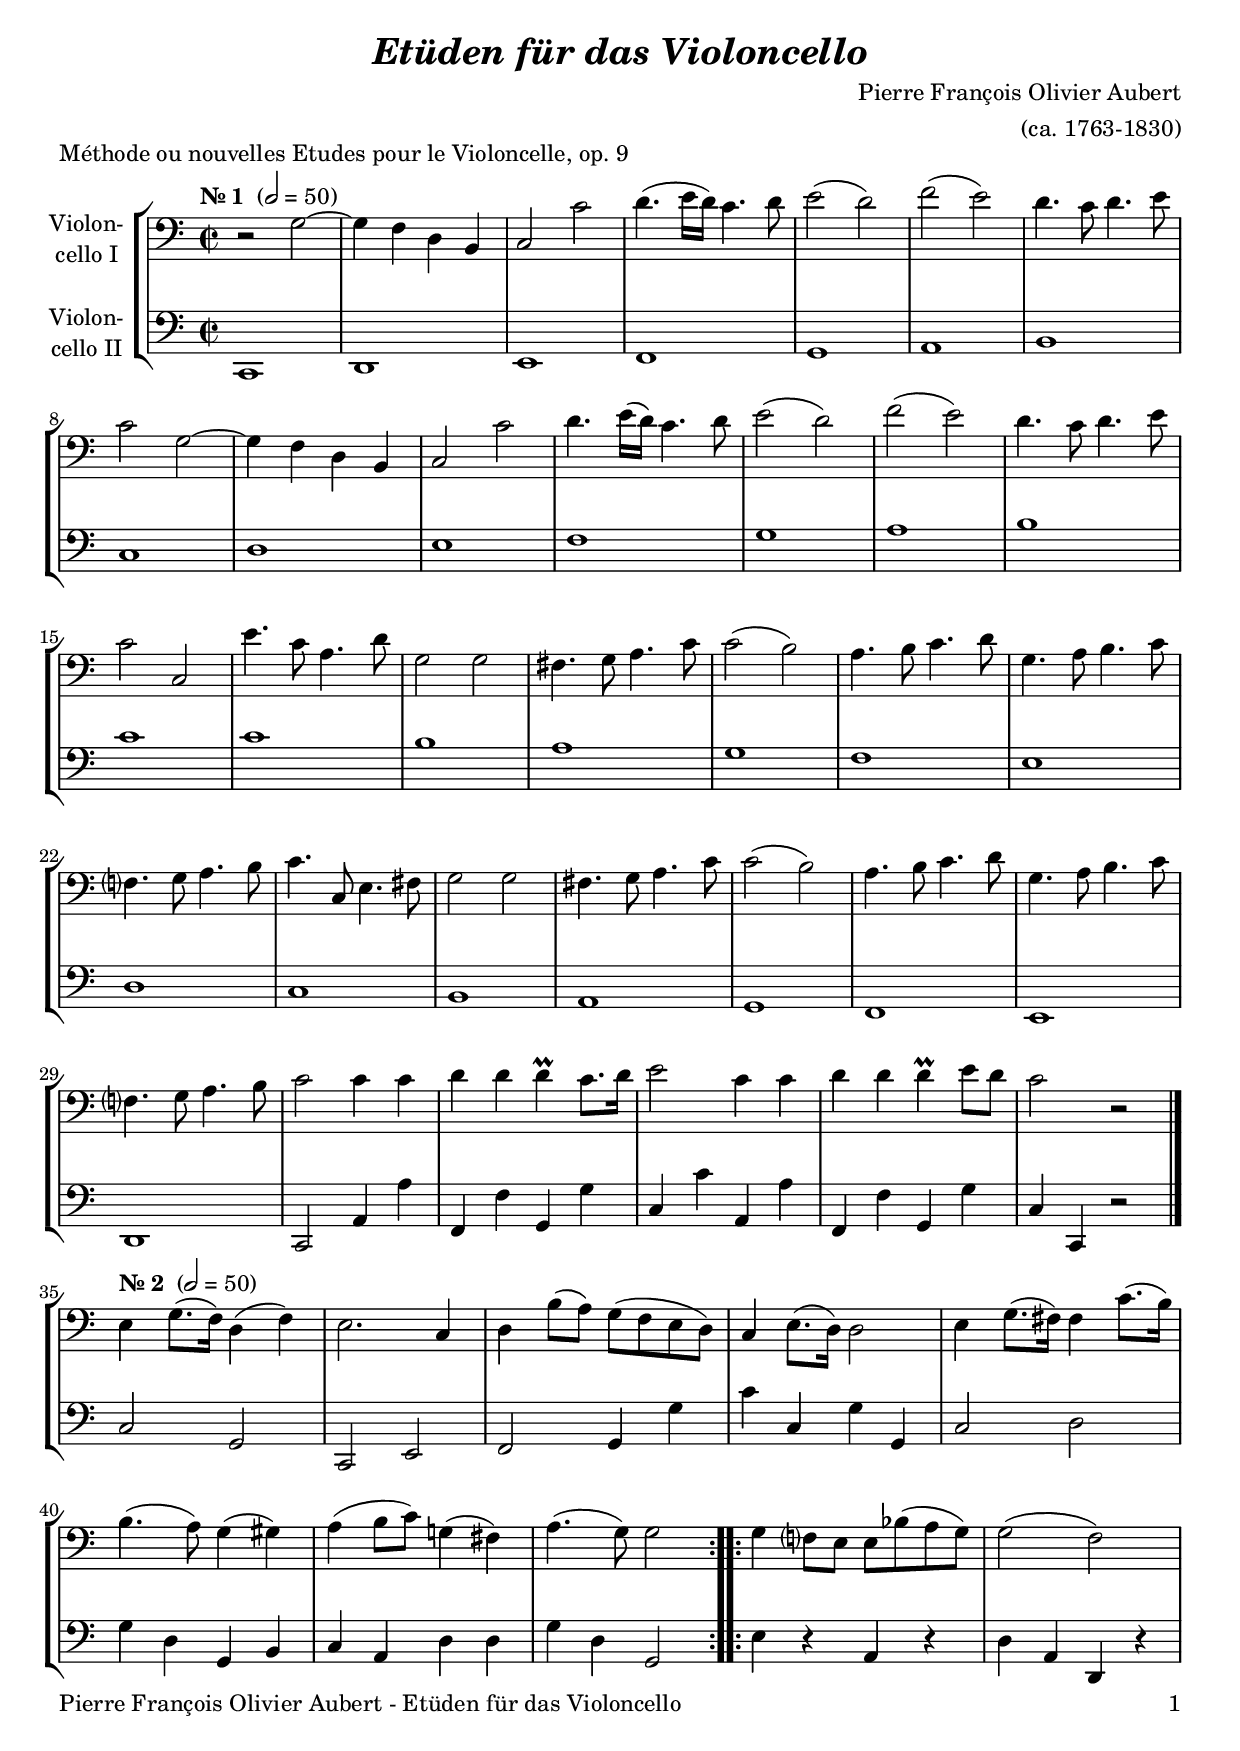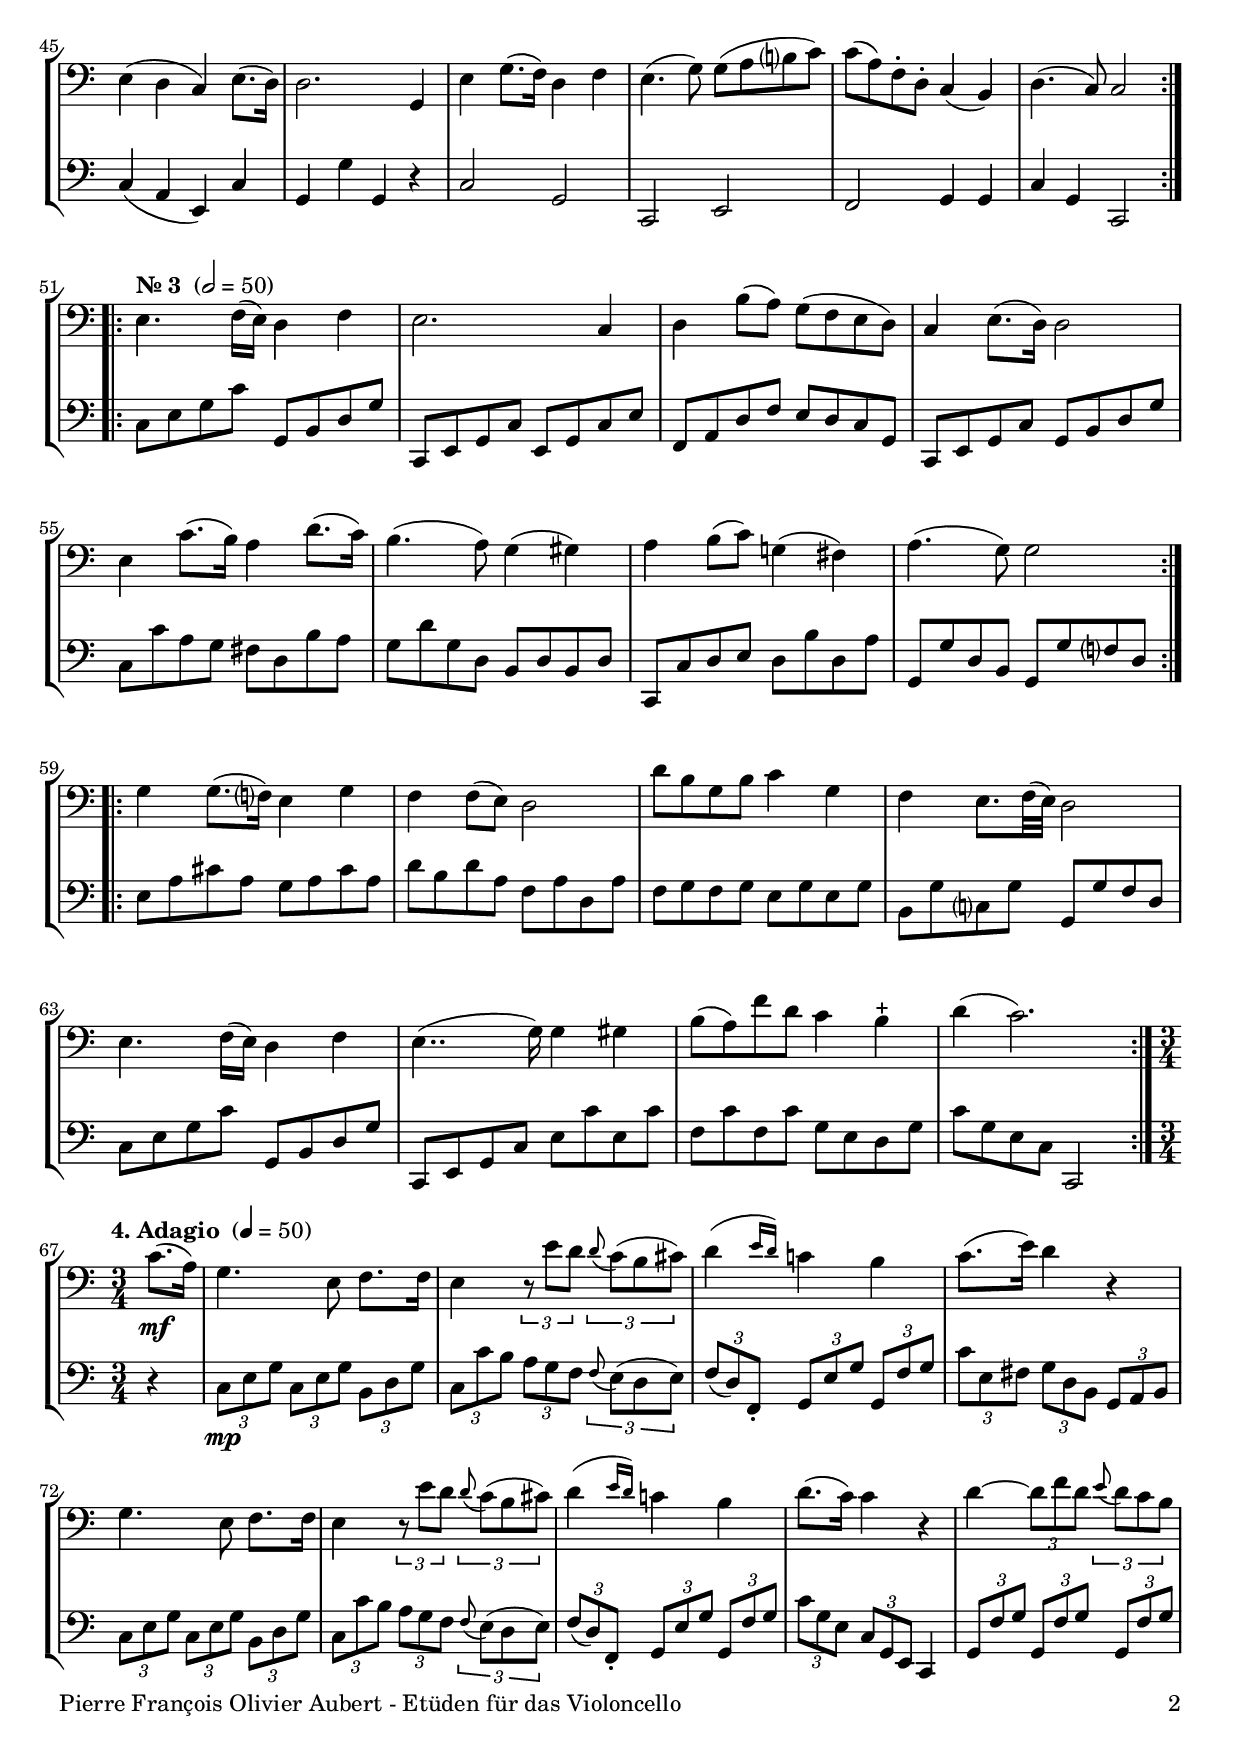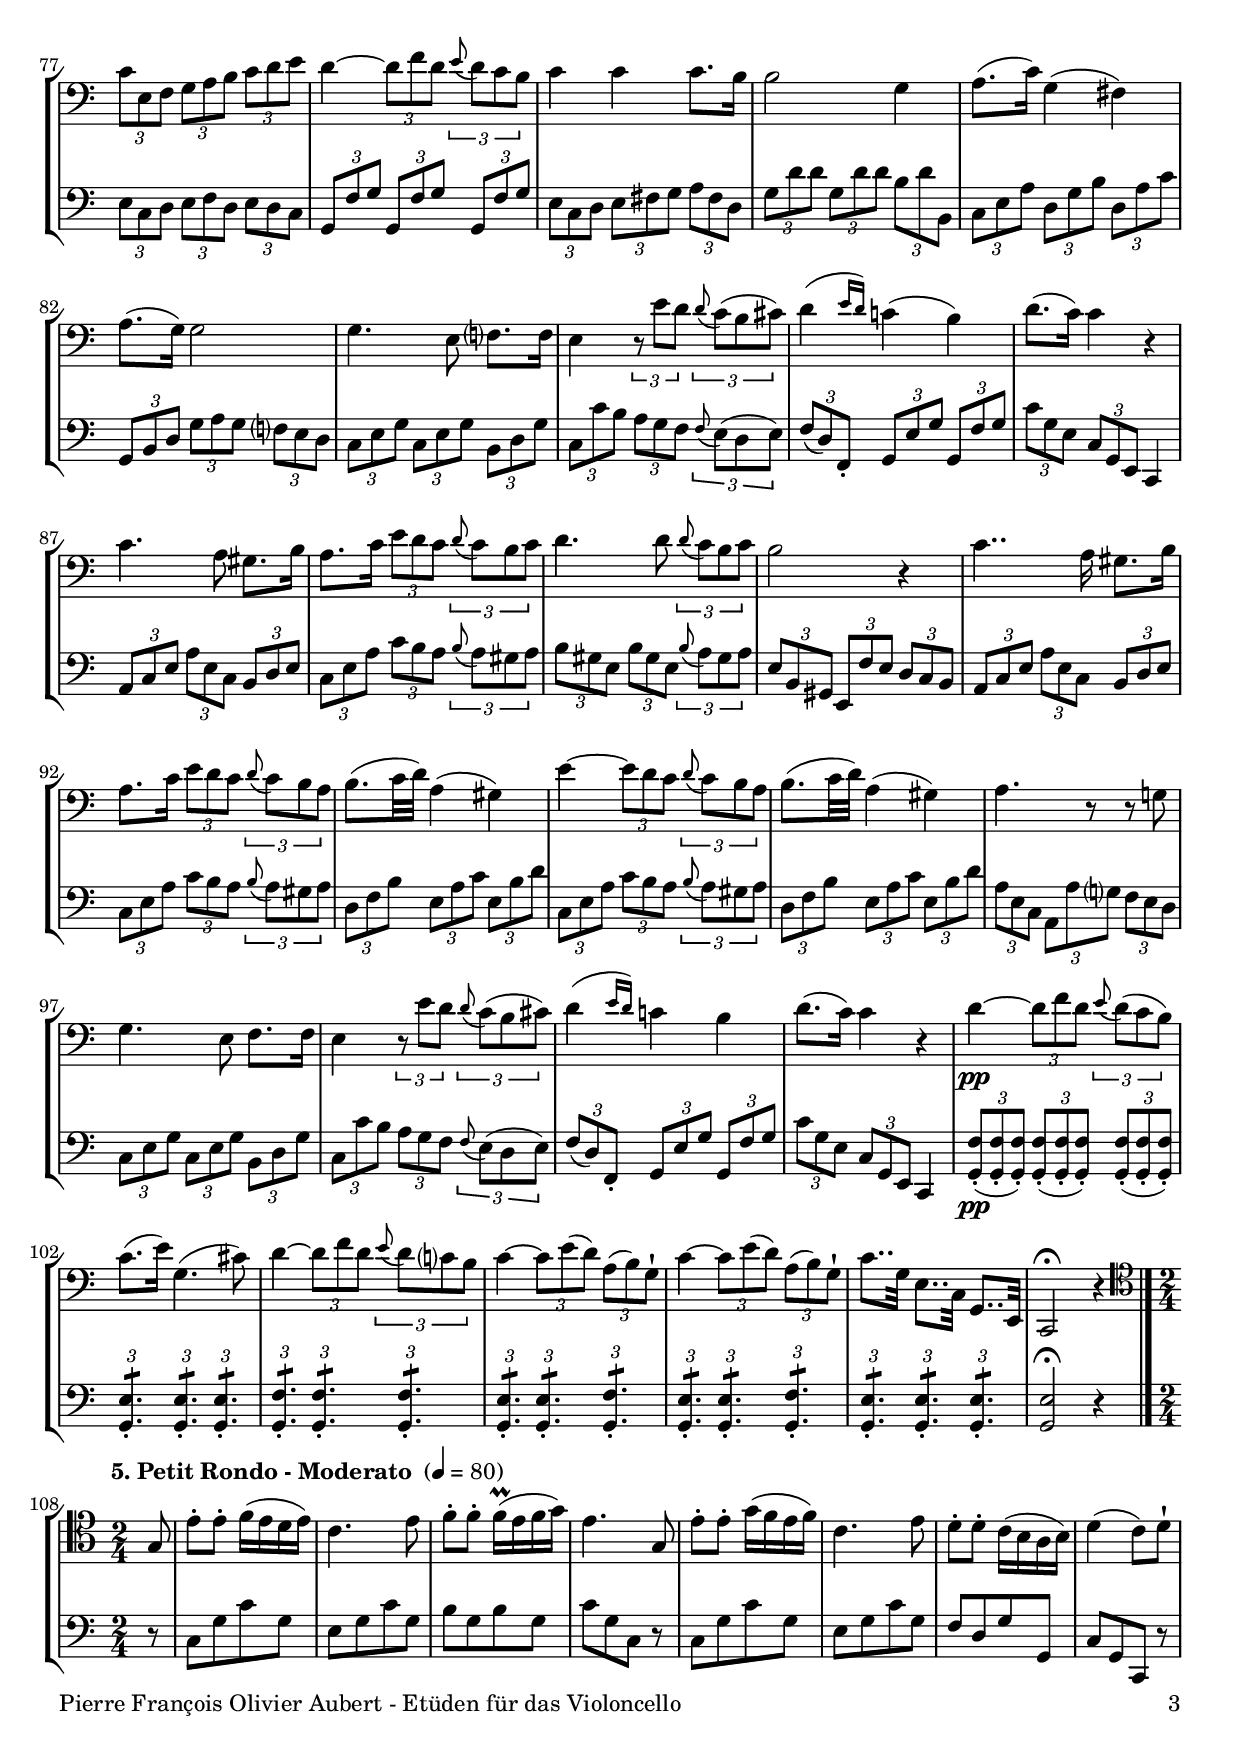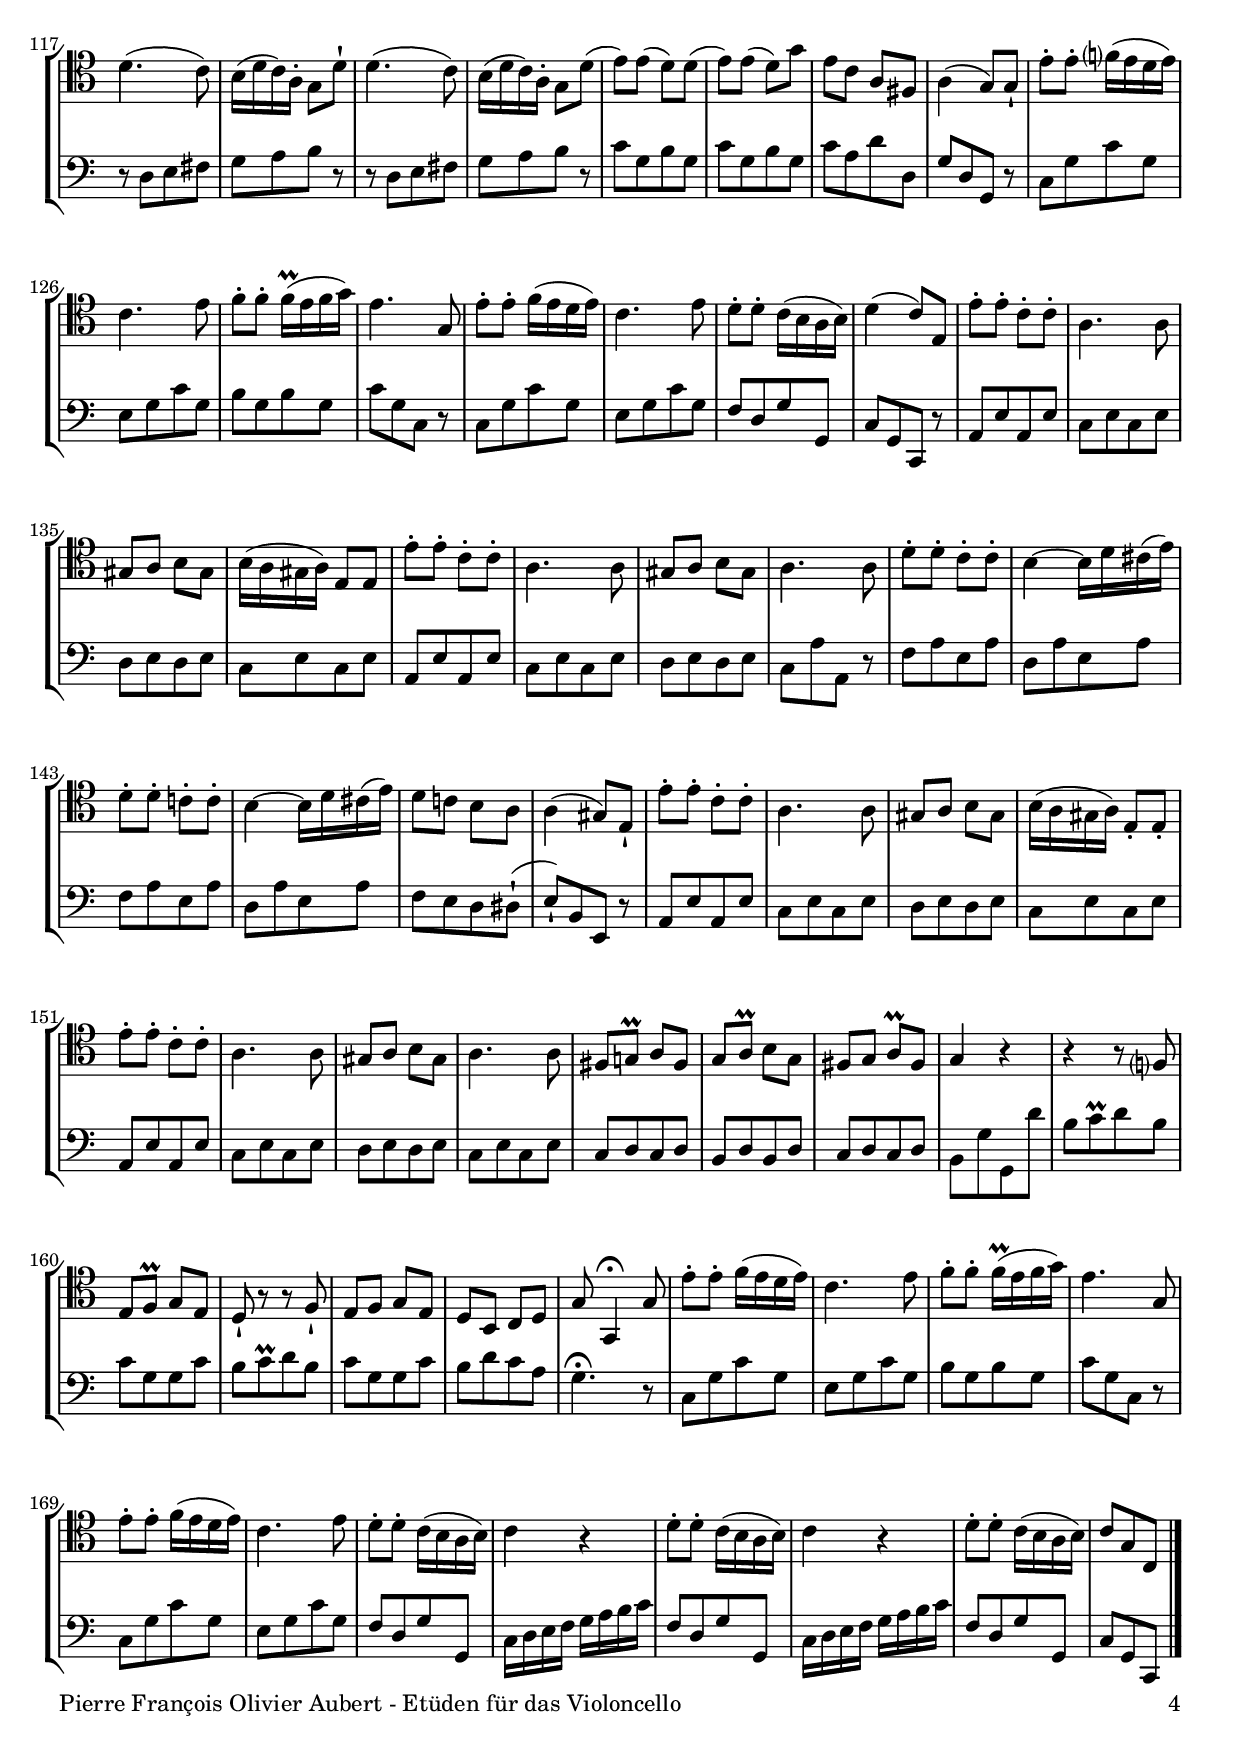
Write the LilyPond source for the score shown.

\version "2.18.2"
\include "deutsch.ly"
  
#(set-global-staff-size 20)

\header {
  title     = \markup \bold \italic "Etüden für das Violoncello"
  composer  = "Pierre François Olivier Aubert"
  arranger  = "(ca. 1763-1830)"
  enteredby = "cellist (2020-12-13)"
  piece     = "Méthode ou nouvelles Etudes pour le Violoncelle, op. 9"
}

voiceconsts = {
  \key c \major
  \time 2/2
  \clef "bass"
%  \numericTimeSignature
  % Set default beaming for all staves
%  \set Timing.beamExceptions = #'()
%  \set Timing.baseMoment     = #(ly:make-moment 1 4)
%  \set Timing.beatStructure  = #'(1 1 1)
}

micl = "clarinet"
mifl = "flute"
miob = "oboe"
mifh = "french horn"
misx = "tenor sax"
mist = "string ensemble 1"
miba = "cello"

introa = {        \tempo "Nr. 1 "                     2=50 }
introb = { \break \tempo "Nr. 2 "                     2=50 }
introc = { \break \tempo "Nr. 3 "                     2=50 }
introd = { \break \tempo "4. Adagio "                 4=50 \time 3/4 }
introe = { \break \tempo "5. Petit Rondo - Moderato " 4=80 \time 2/4 }

va = \relative c' {
  \voiceconsts

  \introa
  r2 g~
  g4 f d h
  c2 c'
  d4.( e16 d) c4. d8
  e2( d)
  f( e)
  d4. c8 d4. e8
  c2 g~
  g4 f d h
  c2 c'
  d4. e16( d) c4. d8

  e2( d)
  f( e)
  d4. c8 d4. e8
  c2 c,
  e'4. c8 a4. d8
  g,2 g
  fis4. g8 a4. c8
  c2( h)
  a4. h8 c4. d8
  g,4. a8 h4. c8
  f,?4. g8 a4. h8
  c4. c,8 e4. fis8

  g2 g
  fis4. g8 a4. c8
  c2( h)
  a4. h8 c4. d8
  g,4. a8 h4. c8
  f,?4. g8 a4. h8
  c2 c4 c
  d d d\prall c8. d16
  e2 c4 c
  d d d\prall e8 d
  c2 r \bar "|."

  \introb
  \repeat volta 2 {
    e,4 g8.( f16) d4( f)
    e2. c4
    d h'8( a) g( f e d)
    c4 e8.( d16) d2
    e4 g8.( fis16) fis4 c'8.( h16)
    h4.( a8) g4( gis)
    a( h8 c) g!4( fis)

    a4.( g8) g2
  }
  \repeat volta 2 {
    g4 f?8 e e b'( a g)
    g2( f)
    e4( d c) e8.( d16)
    d2. g,4
    e' g8.( f16) d4 f
    e4.( g8) g( a h? c)
    c( a) f-. d-. c4( h)
    d4.( c8) c2
  }

  \introc
  \repeat volta 2 {
    e4. f16( e) d4 f
    e2. c4
    d h'8( a) g( f e d)
    c4 e8.( d16) d2

    e4 c'8.( h16) a4 d8.( c16)
    h4.( a8) g4( gis)
    a h8( c) g!4( fis)
    a4.( g8) g2
  }
  \repeat volta 2 {
    g4 g8.( f?16) e4 g
    f f8( e) d2

    d'8 h g h c4 g
    f e8. f32( e) d2
    e4. f16( e) d4 f
    e4..( g16) g4 gis
    h8( a) f' d c4 h-+
    d( c2.)
  }

  \introd
  \partial 4 c8.(\mf a16)
  g4. e8 f8. f16
  e4 \tuplet 3/2 4 { r8 e' d \appoggiatura d c( h cis) }
  \afterGrace d4( { e16[ d]) } c!4 h
  c8.( e16) d4 r
  g,4. e8 f8. f16

  e4 \tuplet 3/2 4 { r8 e' d \appoggiatura d c( h cis) }
  \afterGrace d4( { e16[ d]) } c!4 h
  d8.( c16) c4 r
  d4~ \tuplet 3/2 4 {
    d8 f d \appoggiatura e d c h
    c e, f g a h c d e
  }
  d4~ \tuplet 3/2 4 { d8 f d \appoggiatura e d c h }
  c4 c c8. h16

  h2 g4
  a8.( c16) g4( fis)
  a8.( g16) g2
  g4. e8 f?8. f16
  e4 \tuplet 3/2 4 { r8 e' d \appoggiatura d c( h cis) }
  \afterGrace d4( { e16[ d]) } c!4( h)
  d8.( c16) c4 r

  c4. a8 gis8. h16
  a8. c16 \tuplet 3/2 4 { e8 d c \appoggiatura d c h c }
  d4. d8 \tuplet 3/2 4 { \appoggiatura d c h c }
  h2 r4
  c4.. a16 gis8. h16
  a8. c16 \tuplet 3/2 4 { e8 d c \appoggiatura d c h a }

  h8.( c32 d) a4( gis)
  e'~ \tuplet 3/2 4 { e8 d c \appoggiatura d c h a }
  h8.( c32 d) a4( gis)
  a4. r8 r g!8
  g4. e8 f8. f16
  e4 \tuplet 3/2 4 { r8 e' d \appoggiatura d c( h cis) }
  \afterGrace d4( { e16[ d]) } c!4 h

  d8.( c16) c4 r
  d4~\pp \tuplet 3/2 4 { d8 f d \appoggiatura e d( c h) }
  c8.( e16) g,4.( cis8)
  d4~ \tuplet 3/2 4 { d8 f d \appoggiatura e d c? h }
  c4~ \tuplet 3/2 4 { c8 e( d) a( h) g-! }
  c4~ \tuplet 3/2 4 { c8 e( d) a( h) g-! }
  c8.. g32 e8.. c32 g8.. e32
  c2\fermata r4 \bar "|."

  \introe
  \partial 8 \clef "tenor" g''8
  e'-. e-. f16( e d e)
  c4. e8
  f-. f-. f16(\prall e f g)
  e4. g,8
  e'-. e-. g16( f e f)

  c4. e8
  d-. d-. c16( h a h)
  d4( c8) d-!
  d4.( c8)
  h16( d c) a-. g8 d'-!
  d4.( c8)
  h16( d c) a-. g8 d'(
  e) e( d) d(

  e) e( d) g
  e c a fis
  a4( g8) g-!
  e'-. e-. f?16( e d e)
  c4. e8
  f-. f-. f16(\prall e f g)
  e4. g,8
  e'-. e-. f16( e d e)

  c4. e8
  d-. d-. c16( h a h)
  d4( c8) e,
  e'-. e-. c-. c-.
  a4. a8
  gis a h gis
  h16( a gis a) e8 e
  e'-. e-. c-. c-.
  a4. a8

  gis a h gis
  a4. a8
  d-. d-. c-. c-.
  h4~ h16 d cis( e)
  d8-. d-. c!-. c-.
  h4~ h16 d cis( e)
  d8 c! h a
  a4( gis8) e-!

  e'-. e-. c-. c-.
  a4. a8
  gis a h gis
  h16( a gis a) e8-. e-.
  e'-. e-. c-. c-.
  a4. a8
  gis a h gis
  a4. a8

  fis g!\prall a fis
  g a\prall h g
  fis g a\prall fis
  g4 r
  r r8 f?
  e f\prall g e
  d-! r r f-!
  e f g e
  d h c d

  g g,4\fermata g'8
  e'-. e-. f16( e d e)
  c4. e8
  f-. f-. f16(\prall e f g)
  e4. g,8
  e'-. e-. f16( e d e)
  c4. e8
  d-. d-. c16( h a h)

  c4 r
  d8-. d-. c16( h a h)
  c4 r
  d8-. d-. c16( h a h)
  \partial 4. c8[ g c,] \bar "|."
}

vb = \relative c, {
  \voiceconsts

  \introa
  c1
  d
  e
  f
  g
  a
  h
  c
  d
  e
  f

  g
  a
  h
  c
  c
  h
  a
  g
  f
  e
  d
  c

  h
  a
  g
  f
  e
  d
  c2 a'4 a'
  f, f' g, g'
  c, c' a, a'
  f, f' g, g'
  c, c, r2 \bar "|."

  \introb
  \repeat volta 2 {
    c'2 g
    c, e
    f g4 g'
    c c, g' g,
    c2 d
    g4 d g, h
    c a d d

    g d g,2
  }
  \repeat volta 2 {
    e'4 r a, r
    d a d, r
    c'( a e) c'
    g g' g, r
    c2 g
    c, e
    f g4 g
    c g c,2
  }

  \introc
  \repeat volta 2 {
    c'8 e g c g, h d g
    c,, e g c e, g c e
    f, a d f e d c g
    c, e g c g h d g

    c, c' a g fis d h' a
    g d' g, d h d h d
    c, c' d e d h' d, a'
    g, g' d h g g' f? d
  }
  \repeat volta 2 {
    e a cis a g a cis a
    d h d a f a d, a'

    f g f g e g e g
    h, g' c,? g' g, g' f d
    c e g c g, h d g
    c,, e g c e c' e, c'
    f, c' f, c' g e d g
    c g e c c,2
  }

  \introd
  \partial 4 r4
  \tuplet 3/2 4 {
    c'8\mp e g c, e g h, d g
    c, c' h a g f \appoggiatura f e( d e)
    f( d) f,-. g e' g g, f' g
    c e, fis g d h g a h
    c e g c, e g h, d g

    c, c' h a g f \appoggiatura f e( d e)
    f( d) f,-. g e' g g, f' g
    c g e c g e } c4
  \tuplet 3/2 4 {
    g'8 f' g g, f' g g, f' g
    e c d e f d e d c
    g f' g g, f' g g, f' g
    e c d e fis g a fis d

    g d' d g, d' d h d h,
    c e a d, g h d, a' c
    g, h d g a g f? e d
    c e g c, e g h, d g
    c, c' h a g f \appoggiatura f e( d e)
    f( d) f,-. g e' g g, f' g
    c g e c g e } c4

  \tuplet 3/2 4 {
    a'8 c e a e c h d e
    c e a c h a \appoggiatura h a gis a
    h gis e h' gis e \appoggiatura h' a gis a
    e h gis e f' e d c h
    a c e a e c h d e
    c e a c h a \appoggiatura h a gis a

    d, f h e, a c e, h' d
    c, e a c h a \appoggiatura h a gis a
    d, f h e, a c e, h' d
    a e c a a' g? f e d
    c e g c, e g h, d g
    c, c' h a g f \appoggiatura f e( d e)
    f( d) f,-. g e' g g, f' g

    c g e c g e } c4
  \tuplet 3/2 4 {
    <g' f'>8(-.\pp <g f'>-. <g f'>)-. <g f'>(-. <g f'>-. <g f'>)-. <g f'>(-. <g f'>-. <g f'>)-.
    \repeat tremolo 3 <g e'>-. \repeat tremolo 3 <g e'>-. \repeat tremolo 3 <g e'>-.
    \repeat tremolo 3 <g f'>-. \repeat tremolo 3 <g f'>-. \repeat tremolo 3 <g f'>-.
    \repeat tremolo 3 <g e'>-. \repeat tremolo 3 <g e'>-. \repeat tremolo 3 <g f'>-.
    \repeat tremolo 3 <g e'>-. \repeat tremolo 3 <g e'>-. \repeat tremolo 3 <g f'>-.
    \repeat tremolo 3 <g e'>-. \repeat tremolo 3 <g e'>-. \repeat tremolo 3 <g e'>-.
  }
  <g e'>2\fermata r4 \bar "|."

  \introe
  \partial 8 r8
  c[ g' c g]
  e[ g c g]
  h[ g h g]
  c[ g c,] r
  c[ g' c g]

  e[ g c g]
  f[ d g g,]
  c[ g c,] r
  r d'[ e fis]
  g[ a h] r
  r d,[ e fis]
  g[ a h] r
  c[ g h g]

  c[ g h g]
  c[ a d d,]
  g[ d g,] r
  c[ g' c g]
  e[ g c g]
  h[ g h g]
  c[ g c,] r
  c[ g' c g]

  e[ g c g]
  f[ d g g,]
  c[ g c,] r
  a'[ e' a, e']
  c[ e c e]
  d[ e d e]
  c[ e c e]
  a,[ e' a, e']
  c[ e c e]

  d[ e d e]
  c[ a' a,] r
  f'[ a e a]
  d,[ a' e a]
  f[ a e a]
  d,[ a' e a]
  f[ e d dis](-!
  e)[-! h e,] r

  a[ e' a, e']
  c[ e c e]
  d[ e d e]
  c[ e c e]
  a,[ e' a, e']
  c[ e c e]
  d[ e d e]
  c[ e c e]

  c[ d c d]
  h[ d h d]
  c[ d c d]
  h[ g' g, d'']
  h[ c\prall d h]
  c[ g g c]
  h[ c\prall d h]
  c[ g g c]
  h[ d c a]

  g4.\fermata r8
  c,[ g' c g]
  e[ g c g]
  h[ g h g]
  c[ g c,] r
  c[ g' c g]
  e[ g c g]
  f[ d g g,]

  c16 d e f g a h c
  f,8[ d g g,]
  c16 d e f g a h c
  f,8[ d g g,]
  \partial 4. c[ g c,] \bar "|."
}


music = \new StaffGroup <<
      \new Staff {
	\set Staff.midiInstrument = \miba
	\set Staff.instrumentName = \markup \center-column { "Violon-" "cello I" }
	\transpose c c { \va }
      }

      \new Staff {
	\set Staff.midiInstrument = \miba
	\set Staff.instrumentName = \markup \center-column { "Violon-" "cello II" }
	\transpose c c { \vb }
      }
>>

\book {
   \paper {
    print-page-number = ##t
    print-first-page-number = ##t
    ragged-last-bottom = ##f
    oddHeaderMarkup = \markup \null
    evenHeaderMarkup = \markup \null
    oddFooterMarkup = \markup {
      \fill-line {
        \on-the-fly #print-page-number-check-first
        "Pierre François Olivier Aubert - Etüden für das Violoncello" \fromproperty #'page:page-number-string
      }
    }
    evenFooterMarkup = \oddFooterMarkup
  } \score {
    \music
    \layout {}
  }

  \score {
    \unfoldRepeats \music

    \midi {
      \context {
        \Score
      }
    }
  }
}